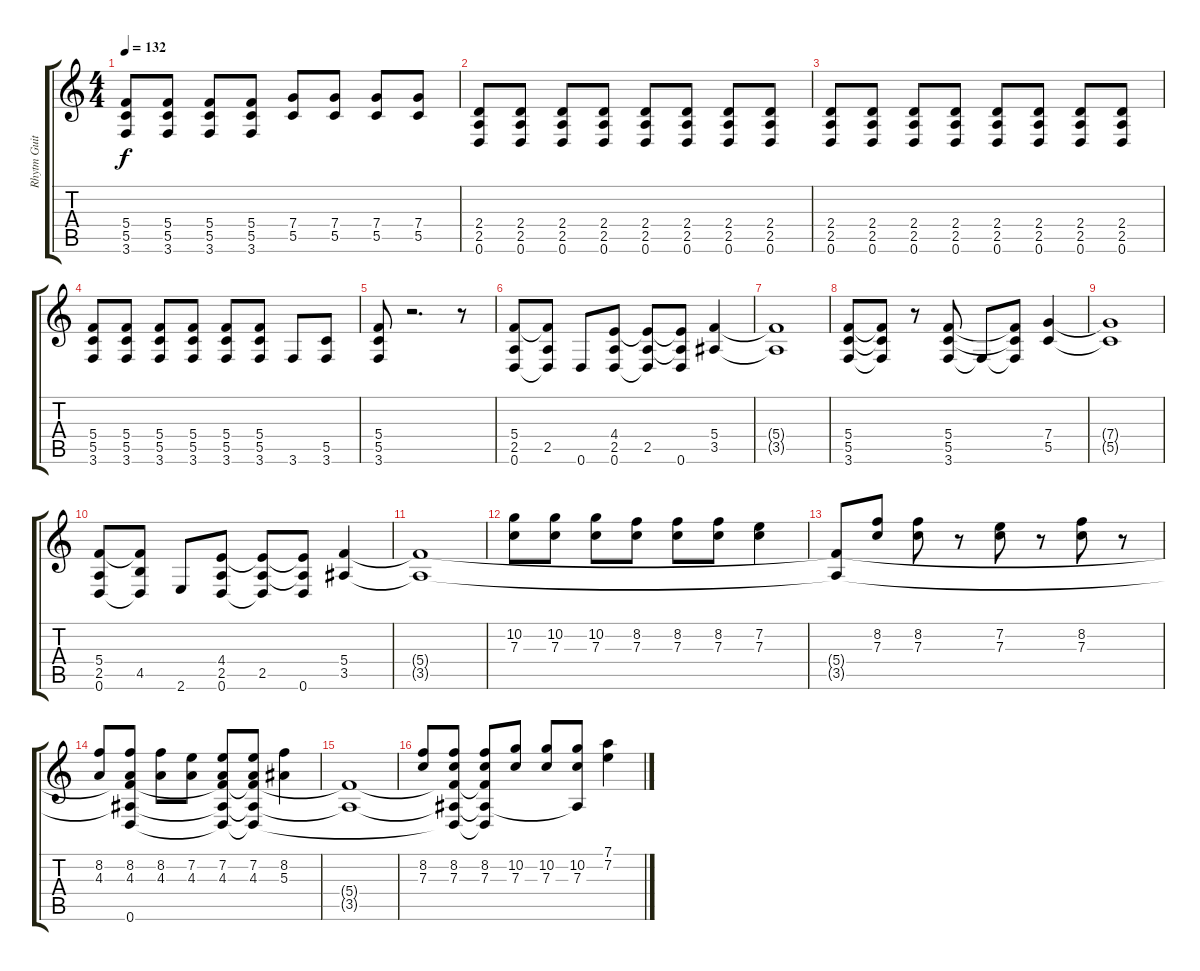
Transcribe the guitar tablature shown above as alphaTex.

\track ("Rhytm Guitar" "Rhytm Guit") {instrument distortionguitar}
\staff {score tabs}
\tuning (D4 A3 F3 C3 G2 D2) {hide}
\ts (4 4)
\tempo 132
\clef g2
\ks c
(5.4 5.5 3.6).8{dy f} (5.4 5.5 3.6).8 (5.4 5.5 3.6).8 (5.4 5.5 3.6).8 (7.4 5.5).8 (7.4 5.5).8 (7.4 5.5).8 (7.4 5.5).8 |
(2.4 2.5 0.6).8 (2.4 2.5 0.6).8 (2.4 2.5 0.6).8 (2.4 2.5 0.6).8 (2.4 2.5 0.6).8 (2.4 2.5 0.6).8 (2.4 2.5 0.6).8 (2.4 2.5 0.6).8 |
(2.4 2.5 0.6).8 (2.4 2.5 0.6).8 (2.4 2.5 0.6).8 (2.4 2.5 0.6).8 (2.4 2.5 0.6).8 (2.4 2.5 0.6).8 (2.4 2.5 0.6).8 (2.4 2.5 0.6).8 |
(5.4 5.5 3.6).8 (5.4 5.5 3.6).8 (5.4 5.5 3.6).8 (5.4 5.5 3.6).8 (5.4 5.5 3.6).8 (5.4 5.5 3.6).8 3.6.8 (5.5 3.6).8 |
(5.4 5.5 3.6).8 r.2{d} r.8 |
(5.4 2.5 0.6).8 (5.4{t} 2.5 0.6{t}).8 0.6.8 (4.4 2.5 0.6).8 (4.4{t} 2.5 0.6{t}).8 (4.4{t} 2.5{t} 0.6).8 (5.4 3.5).4 |
(5.4{t} 3.5{t}).1 |
(5.4 5.5 3.6).8 (5.4{t} 5.5{t} 3.6{t}).8 r.8 (5.4 5.5 3.6).8 3.6{t}.8 (5.4{t} 5.5{t} 3.6{t}).8 (7.4 5.5).4 |
(7.4{t} 5.5{t}).1 |
(5.4 2.5 0.6).8 (5.4{t} 4.5 0.6{t}).8 2.6.8 (4.4 2.5 0.6).8 (4.4{t} 2.5 0.6{t}).8 (4.4{t} 2.5{t} 0.6).8 (5.4 3.5).4 |
(5.4{t} 3.5{t}).1 |
(10.2 7.3).8 (10.2 7.3).8 (10.2 7.3).8 (8.2 7.3).8 (8.2 7.3).8 (8.2 7.3).8 (7.2 7.3).4 |
(5.4{t} 3.5{t}).8 (8.2 7.3).8 (8.2 7.3).8 r.8 (7.2 7.3).8 r.8 (8.2 7.3).8 r.8 |
(8.2 4.3).8 (8.2 4.3 5.4{t} 3.5{t} 0.6).8 (8.2 4.3).8 (7.2 4.3).8 (7.2 4.3 5.4{t} 3.5{t} 0.6{t}).8 (7.2 4.3 5.4{t} 3.5{t} 0.6{t}).8 (8.2 5.3).4 |
(5.4{t} 3.5{t}).1 |
(8.2 7.3).8 (8.2 7.3 5.4{t} 3.5{t} 0.6{t}).8 (8.2 7.3 5.4{t} 3.5{t} 0.6{t}).8 (10.2 7.3).8 (10.2 7.3).8 (10.2 7.3 3.5{t}).8 (7.1 7.2).4
